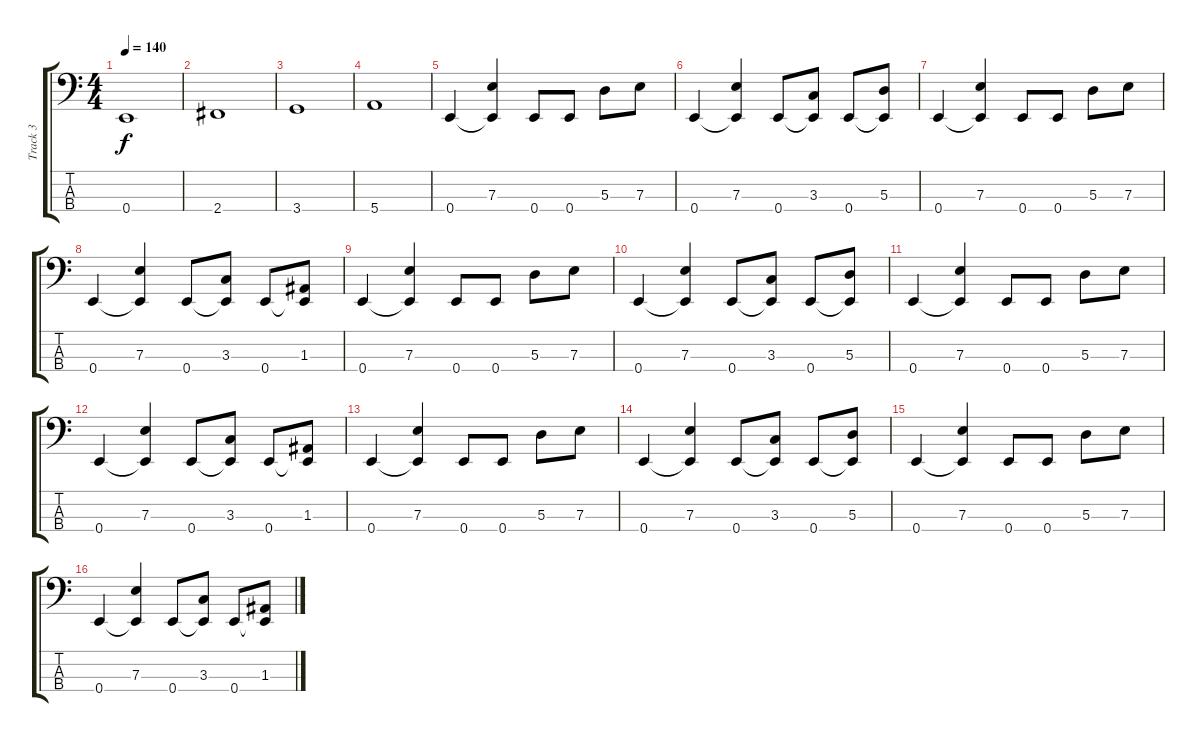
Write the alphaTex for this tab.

\track ("Track 3" "Track 3") {instrument electricbasspick}
\staff {score tabs}
\tuning (G2 D2 A1 E1) {hide}
\ts (4 4)
\tempo 140
\clef f4
\ks c
0.4.1{dy f} |
2.4.1 |
3.4.1 |
5.4.1 |
0.4.4 (7.3 0.4{t}).4 0.4.8 0.4.8 5.3.8 7.3.8 |
0.4.4 (7.3 0.4{t}).4 0.4.8 (3.3 0.4{t}).8 0.4.8 (5.3 0.4{t}).8 |
0.4.4 (7.3 0.4{t}).4 0.4.8 0.4.8 5.3.8 7.3.8 |
0.4.4 (7.3 0.4{t}).4 0.4.8 (3.3 0.4{t}).8 0.4.8 (1.3 0.4{t}).8 |
0.4.4 (7.3 0.4{t}).4 0.4.8 0.4.8 5.3.8 7.3.8 |
0.4.4 (7.3 0.4{t}).4 0.4.8 (3.3 0.4{t}).8 0.4.8 (5.3 0.4{t}).8 |
0.4.4 (7.3 0.4{t}).4 0.4.8 0.4.8 5.3.8 7.3.8 |
0.4.4 (7.3 0.4{t}).4 0.4.8 (3.3 0.4{t}).8 0.4.8 (1.3 0.4{t}).8 |
0.4.4 (7.3 0.4{t}).4 0.4.8 0.4.8 5.3.8 7.3.8 |
0.4.4 (7.3 0.4{t}).4 0.4.8 (3.3 0.4{t}).8 0.4.8 (5.3 0.4{t}).8 |
0.4.4 (7.3 0.4{t}).4 0.4.8 0.4.8 5.3.8 7.3.8 |
0.4.4 (7.3 0.4{t}).4 0.4.8 (3.3 0.4{t}).8 0.4.8 (1.3 0.4{t}).8
